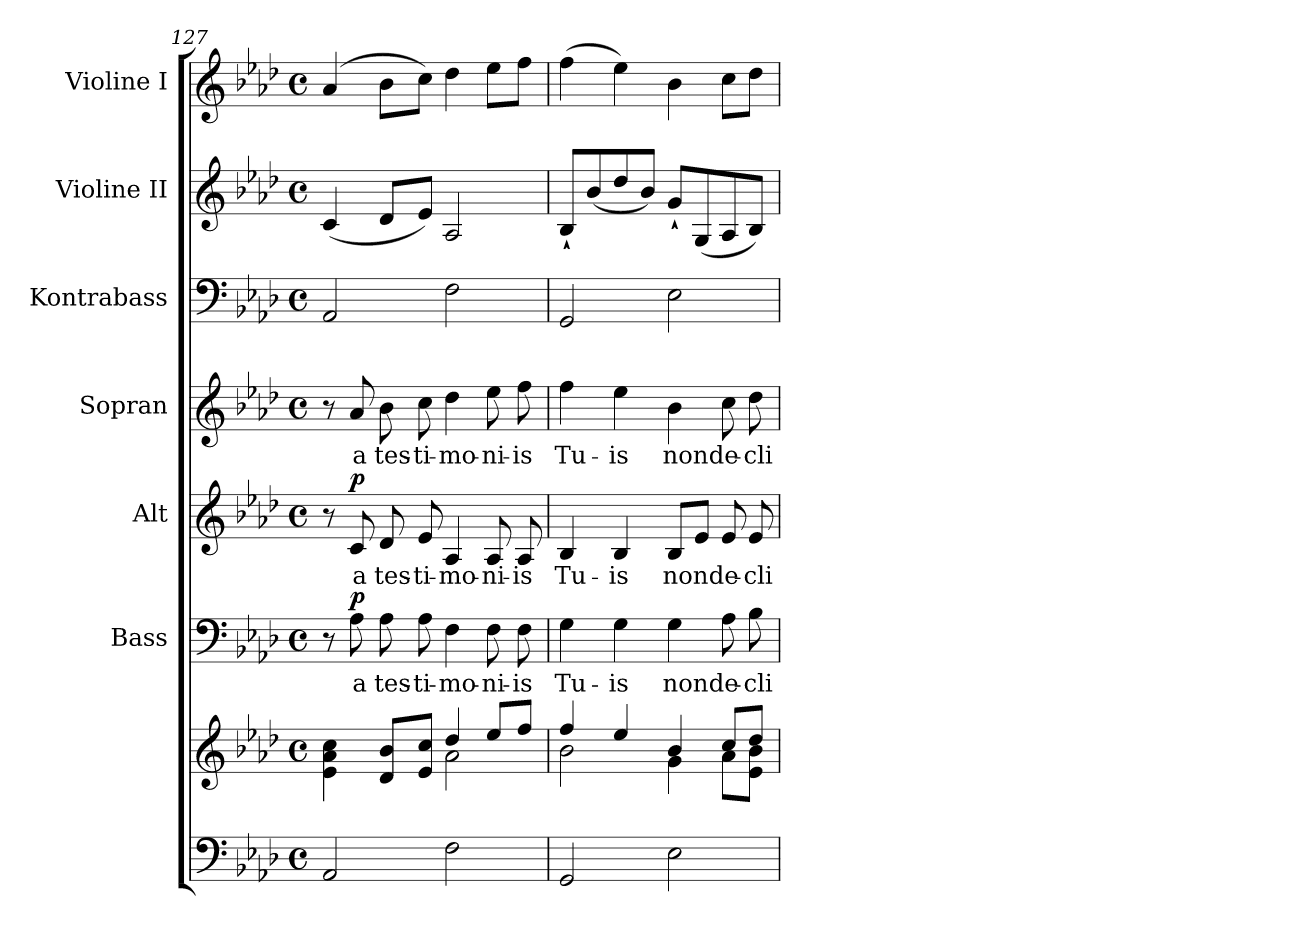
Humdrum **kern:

**kern	**kern	**kern	**text	**dynam	**kern	**text	**dynam	**kern	**text	**kern	**kern	**kern
*part7	*part7	*part6	*part6	*part6	*part5	*part5	*part5	*part4	*part4	*part3	*part2	*part1
*staff8	*staff7	*staff6	*staff6	*staff6	*staff5	*staff5	*staff5	*staff4	*staff4	*staff3	*staff2	*staff1
*	*	*I"Bass	*	*	*I"Alt	*	*	*I"Sopran	*	*I"Kontrabass	*I"Violine II	*I"Violine I
*	*	*I'B.	*	*	*I'A.	*	*	*I'S.	*	*I'Kb.	*I'Vl. II	*I'Vl. I
*clefF4	*clefG2	*clefF4	*	*	*clefG2	*	*	*clefG2	*	*clefF4	*clefG2	*clefG2
*	*	*	*	*	*	*	*	*	*	*ITrd7c12	*	*
*k[b-e-a-d-]	*k[b-e-a-d-]	*k[b-e-a-d-]	*	*	*k[b-e-a-d-]	*	*	*k[b-e-a-d-]	*	*k[b-e-a-d-]	*k[b-e-a-d-]	*k[b-e-a-d-]
*A-:	*A-:	*A-:	*	*	*A-:	*	*	*A-:	*	*A-:	*A-:	*A-:
*M4/4	*M4/4	*M4/4	*	*	*M4/4	*	*	*M4/4	*	*M4/4	*M4/4	*M4/4
*met(c)	*met(c)	*met(c)	*	*	*met(c)	*	*	*met(c)	*	*met(c)	*met(c)	*met(c)
=127	=127	=127	=127	=127	=127	=127	=127	=127	=127	=127	=127	=127
*	*^	*	*	*	*	*	*	*	*	*	*	*
2AA-/	4e-\ 4a-\ 4cc\	2ryy	8r	.	.	8r	.	.	8r	.	2AAA-/	(<4c/	(4a-/
!	!	!	!	!LO:LY:b	!LO:DY:a	!	!LO:LY:b	!LO:DY:a	!	!LO:LY:b	!	!	!
.	.	.	8A-\	a	p	8c/	a	p	8a-/	a	.	.	.
!	!	!	!	!LO:LY:b	!	!	!LO:LY:b	!	!	!LO:LY:b	!	!	!
.	8d-/ 8b-/L	.	8A-\	tes-	.	8d-/	tes-	.	8b-\	tes-	.	8d-/L	8b-\L
!	!	!	!	!LO:LY:b	!	!	!LO:LY:b	!	!	!LO:LY:b	!	!	!
.	8e-/ 8cc/J	.	8A-\	-ti-	.	8e-/	-ti-	.	8cc\	-ti-	.	8e-/J)	8cc\J)
!	!	!	!	!LO:LY:b	!	!	!LO:LY:b	!	!	!LO:LY:b	!	!	!
2F\	4dd-/	2a-\	4F\	-mo-	.	4A-/	-mo-	.	4dd-\	-mo-	2FF\	2A-/	4dd-\
!	!	!	!	!LO:LY:b	!	!	!LO:LY:b	!	!	!LO:LY:b	!	!	!
.	8ee-/L	.	8F\	-ni-	.	8A-/	-ni-	.	8ee-\	-ni-	.	.	8ee-\L
!	!	!	!	!LO:LY:b	!	!	!LO:LY:b	!	!	!LO:LY:b	!	!	!
.	8ff/J	.	8F\	-is	.	8A-/	-is	.	8ff\	-is	.	.	8ff\J
=128	=128	=128	=128	=128	=128	=128	=128	=128	=128	=128	=128	=128	=128
!	!	!	!	!LO:LY:b	!	!	!LO:LY:b	!	!	!LO:LY:b	!	!	!
2GG/	4ff/	2b-\	4G\	Tu-	.	4B-/	Tu-	.	4ff\	Tu-	2GGG/	8B-`</L	(>4ff\
.	.	.	.	.	.	.	.	.	.	.	.	(<8b-/	.
!	!	!	!	!LO:LY:b	!	!	!LO:LY:b	!	!	!LO:LY:b	!	!	!
.	4ee-/	.	4G\	-is	.	4B-/	-is	.	4ee-\	-is	.	8dd-/	4ee-\)
.	.	.	.	.	.	.	.	.	.	.	.	8b-/J)	.
!	!	!	!	!LO:LY:b	!	!	!LO:LY:b	!	!	!LO:LY:b	!	!	!
2E-\	4b-/	4g\	4G\	non	.	8B-/L	non	.	4b-\	non	2EE-\	8g`</L	4b-\
.	.	.	.	.	.	8e-/J	.	.	.	.	.	(<8G/	.
!	!	!	!	!LO:LY:b	!	!	!LO:LY:b	!	!	!LO:LY:b	!	!	!
.	8cc/L	8a-\L	8A-\	de-	.	8e-/	de-	.	8cc\	de-	.	8A-/	8cc\L
!	!	!	!	!LO:LY:b	!	!	!LO:LY:b	!	!	!LO:LY:b	!	!	!
.	8dd-/J	8e-\ 8b-\J	8B-\	-cli-	.	8e-/	-cli-	.	8dd-\	-cli-	.	8B-/J)	8dd-\J
*	*v	*v	*	*	*	*	*	*	*	*	*	*	*
=	=	=	=	=	=	=	=	=	=	=	=	=
*-	*-	*-	*-	*-	*-	*-	*-	*-	*-	*-	*-	*-
